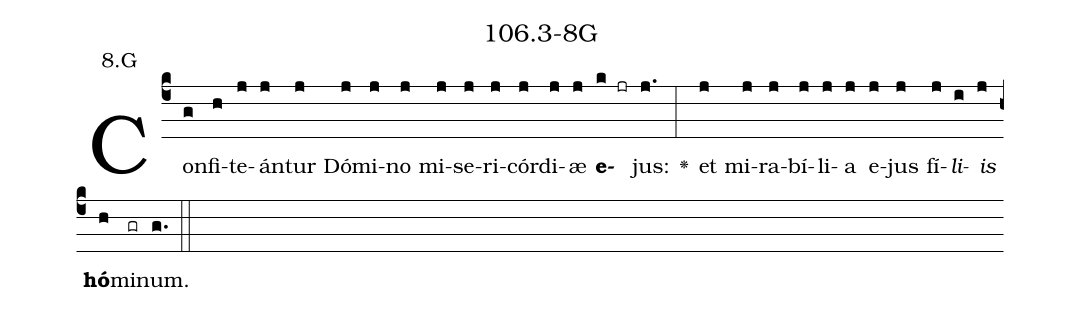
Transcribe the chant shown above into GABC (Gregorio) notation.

name: 106.3-8G;
annotation: 8.G;
%%
(c4)Con(g)fi(h)te(j)án(j)tur(j) Dó(j)mi(j)no(j) mi(j)se(j)ri(j)cór(j)di(j)æ(j) <b>e</b>(k jr)jus:(j.) <v>\greheightstar</v>(:) et(j) mi(j)ra(j)bí(j)li(j)a(j) e(j)jus(j) fí(j)<i>li</i>(i)<i>is</i>(j) <b>hó</b>(h)mi(gr)num.(g.) (::)


%E(j) u(j) o(i) u(j) a(h) e.(g.) (::)
